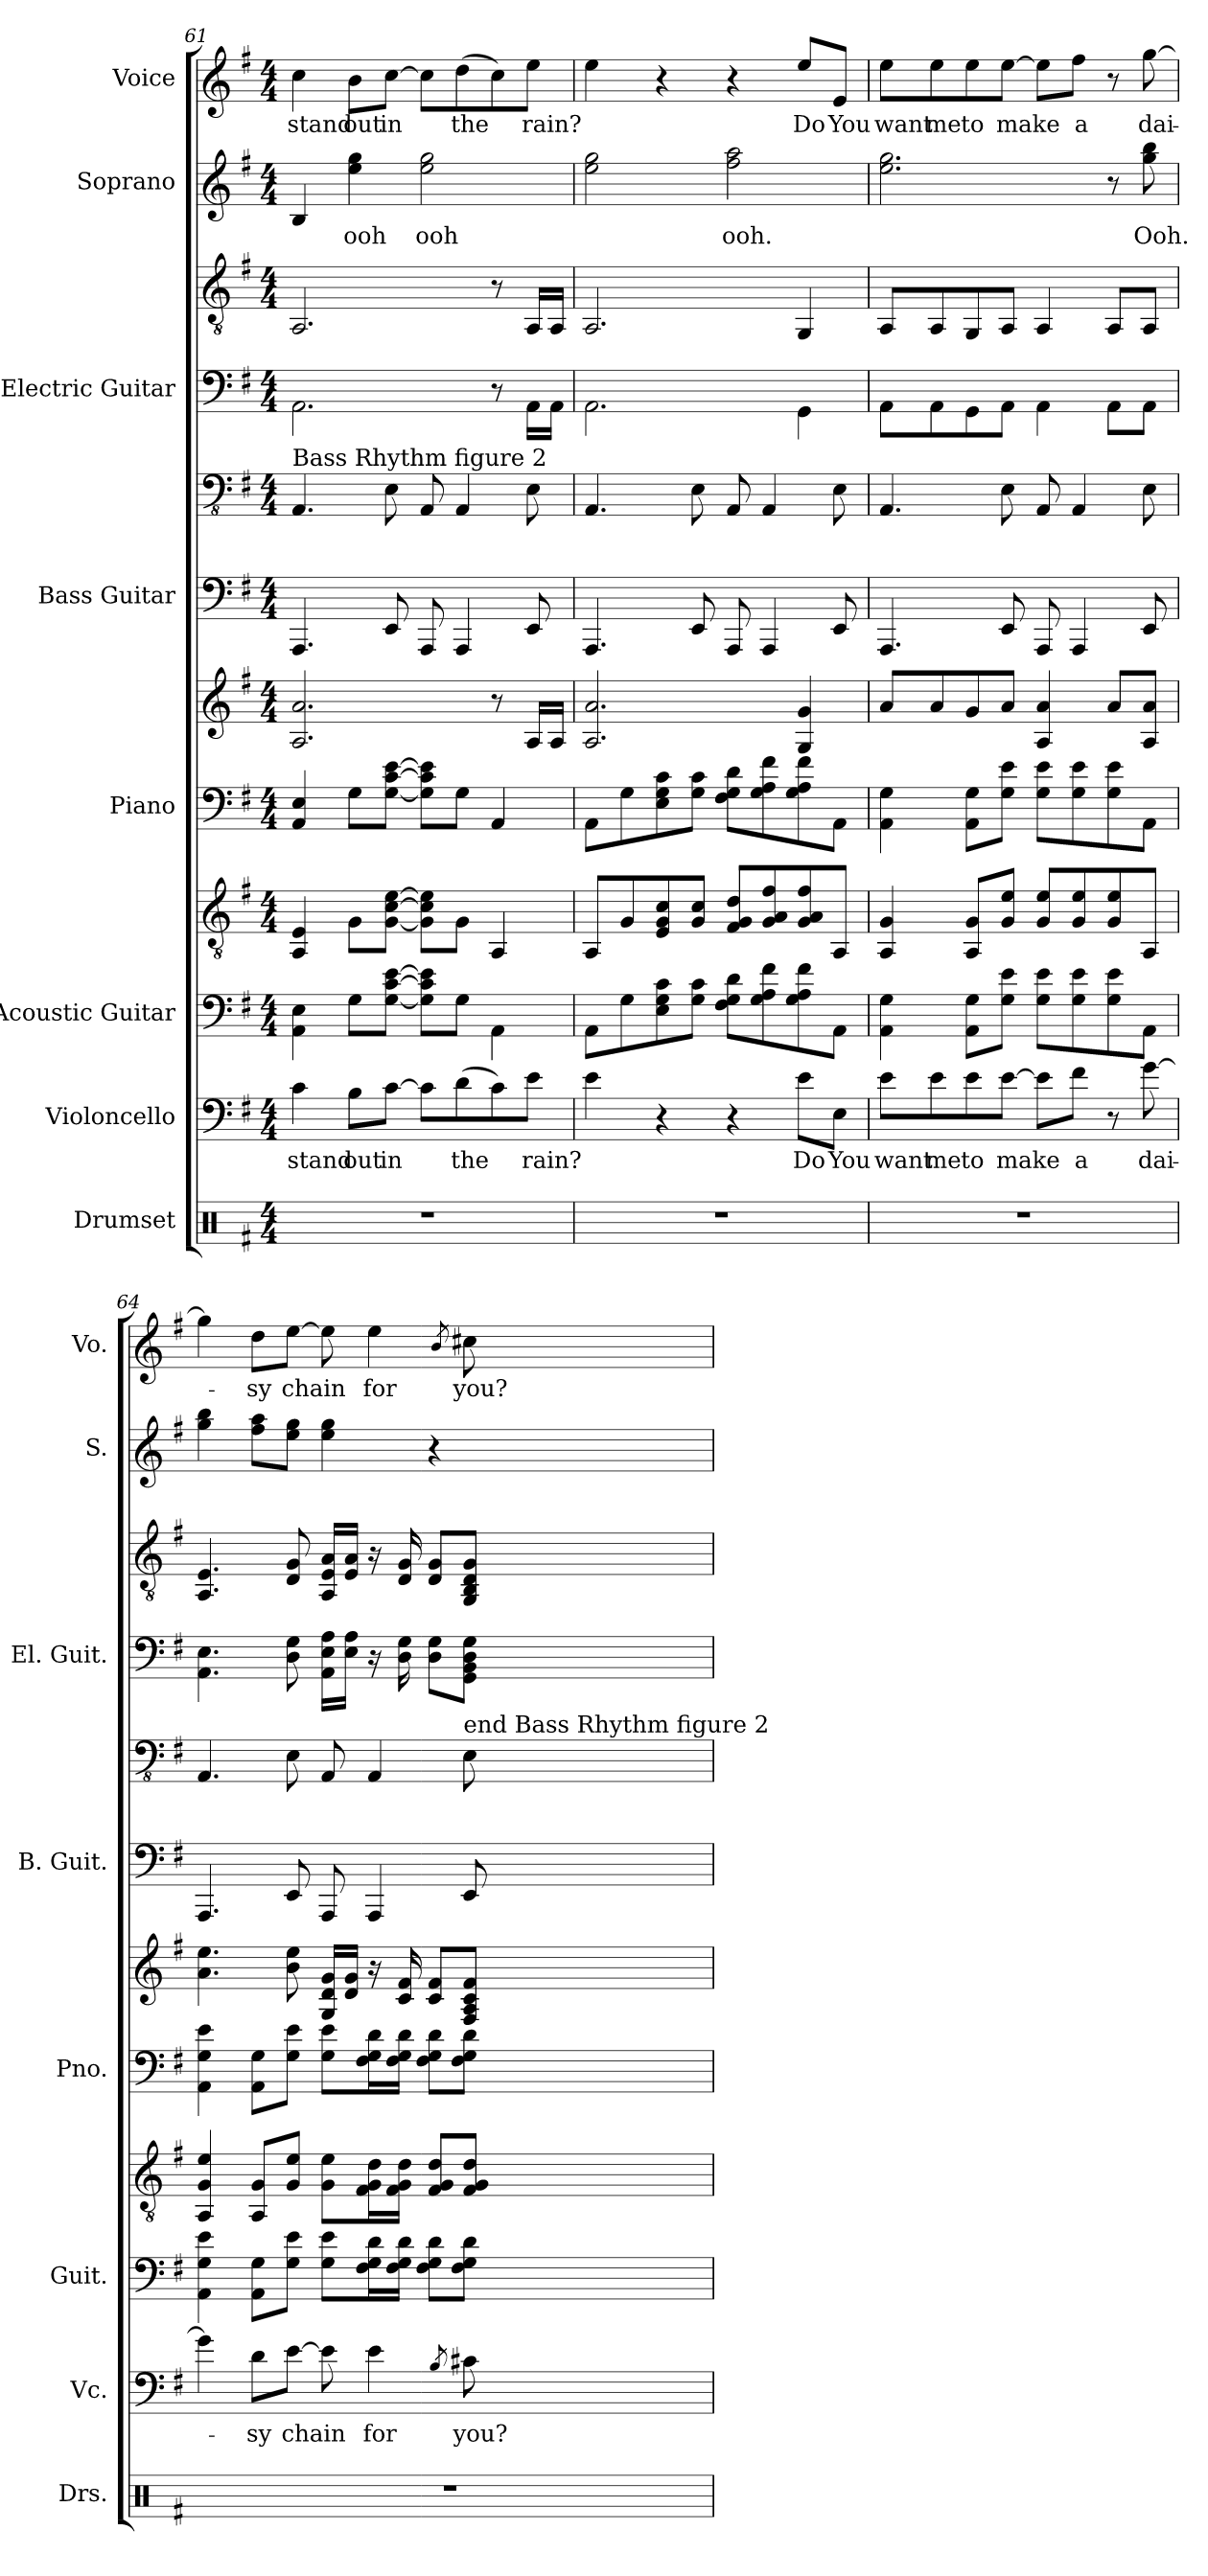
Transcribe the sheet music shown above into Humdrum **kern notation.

**kern	**kern	**text	**kern	**kern	**kern	**kern	**kern	**kern	**kern	**kern	**kern	**text	**kern	**text
*part8	*part7	*part7	*part6	*part6	*part5	*part5	*part4	*part4	*part3	*part3	*part2	*part2	*part1	*part1
*staff12	*staff11	*staff11	*staff10	*staff9	*staff8	*staff7	*staff6	*staff5	*staff4	*staff3	*staff2	*staff2	*staff1	*staff1
*I"Drumset	*I"Violoncello	*	*I"Acoustic Guitar	*	*I"Piano	*	*I"Bass Guitar	*	*I"Electric Guitar	*	*I"Soprano	*	*I"Voice	*
*I'Drs.	*I'Vc.	*	*I'Guit.	*	*I'Pno.	*	*I'B. Guit.	*	*I'El. Guit.	*	*I'S.	*	*I'Vo.	*
*clefX	*clefF4	*	*	*clefGv2	*clefF4	*clefG2	*	*clefFv4	*	*clefGv2	*clefG2	*	*clefG2	*
*k[f#]	*k[f#]	*	*k[f#]	*k[f#]	*k[f#]	*k[f#]	*k[f#]	*k[f#]	*k[f#]	*k[f#]	*k[f#]	*	*k[f#]	*
*M4/4	*M4/4	*	*M4/4	*M4/4	*M4/4	*M4/4	*M4/4	*M4/4	*M4/4	*M4/4	*M4/4	*	*M4/4	*
=61	=61	=61	=61	=61	=61	=61	=61	=61	=61	=61	=61	=61	=61	=61
!	!	!	!	!	!	!	!	!LO:TX:a:t=Bass Rhythm figure 2	!	!	!	!	!	!
1r	4c\	stand	4AA\ 4E\	4AA/ 4E/	4AA/ 4E/	2.A/ 2.a/	4.AAA	4.AAA/	2.AA\	2.AA/	4B/	.	4cc\	stand
.	8B\L	out	8G\L	8G\L	8G\L	.	.	.	.	.	4ee\ 4gg\	ooh	8b\L	out
.	[8c\J	in	[8G\ [8c\ [8e\J	[8G\ [8c\ [8e\J	[8G\ [8c\ [8e\J	.	8EE	8EE\	.	.	.	.	[8cc\J	in
.	8c\L]	.	8G\] 8c\] 8e\]L	8G\] 8c\] 8e\]L	8G\] 8c\] 8e\]L	.	8AAA	8AAA/	.	.	2ee\ 2gg\	ooh	8cc\L]	.
.	(8d\	the	8G\J	8G\J	8G\J	.	4AAA	4AAA/	.	.	.	.	(8dd\	the
.	8c\)	.	4AA\	4AA/	4AA/	8r	.	.	8r	8r	.	.	8cc\)	.
.	8e\J	rain?	.	.	.	16A/LL	8EE	8EE\	16AA\LL	16AA/LL	.	.	8ee\J	rain?
.	.	.	.	.	.	16A/JJ	.	.	16AA\JJ	16AA/JJ	.	.	.	.
=62	=62	=62	=62	=62	=62	=62	=62	=62	=62	=62	=62	=62	=62	=62
1r	4e\	.	8AA\L	8AA/L	8AA\L	2.A/ 2.a/	4.AAA	4.AAA/	2.AA\	2.AA/	2ee\ 2gg\	.	4ee\	.
.	.	.	8G\	8G/	8G\	.	.	.	.	.	.	.	.	.
.	4r	.	8E\ 8G\ 8c\	8E/ 8G/ 8c/	8E\ 8G\ 8c\	.	.	.	.	.	.	.	4r	.
.	.	.	8G\ 8c\J	8G/ 8c/J	8G\ 8c\J	.	8EE	8EE\	.	.	.	.	.	.
.	4r	.	8F#\ 8G\ 8d\L	8F#/ 8G/ 8d/L	8F#\ 8G\ 8d\L	.	8AAA	8AAA/	.	.	2ff#\ 2aa\	ooh.	4r	.
.	.	.	8G\ 8A\ 8f#\	8G/ 8A/ 8f#/	8G\ 8A\ 8f#\	.	4AAA	4AAA/	.	.	.	.	.	.
.	8e\L	Do	8G\ 8A\ 8f#\	8G/ 8A/ 8f#/	8G\ 8A\ 8f#\	4G/ 4g/	.	.	4GG\	4GG/	.	.	8ee/L	Do
.	8E\J	You	8AA\J	8AA/J	8AA\J	.	8EE	8EE\	.	.	.	.	8e/J	You
=63	=63	=63	=63	=63	=63	=63	=63	=63	=63	=63	=63	=63	=63	=63
1r	8e\L	want	4AA\ 4G\	4AA/ 4G/	4AA\ 4G\	8a/L	4.AAA	4.AAA/	8AA\L	8AA/L	2.ee\ 2.gg\	.	8ee\L	want
.	8e\	me	.	.	.	8a/	.	.	8AA\	8AA/	.	.	8ee\	me
.	8e\	to	8AA\ 8G\L	8AA/ 8G/L	8AA\ 8G\L	8g/	.	.	8GG\	8GG/	.	.	8ee\	to
.	[8e\J	make	8G\ 8e\J	8G/ 8e/J	8G\ 8e\J	8a/J	8EE	8EE\	8AA\J	8AA/J	.	.	[8ee\J	make
.	8e\L]	.	8G\ 8e\L	8G/ 8e/L	8G\ 8e\L	4A/ 4a/	8AAA	8AAA/	4AA\	4AA/	.	.	8ee\L]	.
.	8f#\J	a	8G\ 8e\	8G/ 8e/	8G\ 8e\	.	4AAA	4AAA/	.	.	.	.	8ff#\J	a
.	8r	.	8G\ 8e\	8G/ 8e/	8G\ 8e\	8a/L	.	.	8AA\L	8AA/L	8r	.	8r	.
.	[8g\	dai-	8AA\J	8AA/J	8AA\J	8A/ 8a/J	8EE	8EE\	8AA\J	8AA/J	8gg\ 8bb\	Ooh.	[8gg\	dai-
!!LO:PB:g=z
=64	=64	=64	=64	=64	=64	=64	=64	=64	=64	=64	=64	=64	=64	=64
1r	4g\]	.	4AA\ 4G\ 4e\	4AA/ 4G/ 4e/	4AA\ 4G\ 4e\	4.a\ 4.ee\	4.AAA	4.AAA/	4.AA\ 4.E\	4.AA/ 4.E/	4gg\ 4bb\	.	4gg\]	.
.	8d\L	-sy	8AA\ 8G\L	8AA/ 8G/L	8AA\ 8G\L	.	.	.	.	.	8ff#\ 8aa\L	.	8dd\L	-sy
.	[8e\J	chain	8G\ 8e\J	8G/ 8e/J	8G\ 8e\J	8b\ 8ee\	8EE	8EE\	8D\ 8G\	8D/ 8G/	8ee\ 8gg\J	.	[8ee\J	chain
.	8e\]	.	8G\ 8e\L	8G\ 8e\L	8G\ 8e\L	16G/ 16d/ 16g/LL	8AAA	8AAA/	16AA\ 16E\ 16A\LL	16AA/ 16E/ 16A/LL	4ee\ 4gg\	.	8ee\]	.
.	.	.	.	.	.	16d/ 16g/JJ	.	.	16E\ 16A\JJ	16E/ 16A/JJ	.	.	.	.
.	4e\	for	16F#\ 16G\ 16d\L	16F#\ 16G\ 16d\L	16F#\ 16G\ 16d\L	16r	4AAA	4AAA/	16r	16r	.	.	4ee\	for
.	.	.	16F#\ 16G\ 16d\JJ	16F#\ 16G\ 16d\JJ	16F#\ 16G\ 16d\JJ	16c/ 16f#/	.	.	16D\ 16G\	16D/ 16G/	.	.	.	.
.	.	.	8F#\ 8G\ 8d\L	8F#/ 8G/ 8d/L	8F#\ 8G\ 8d\L	8c/ 8f#/L	.	.	8D\ 8G\L	8D/ 8G/L	4r	.	.	.
.	8qB/	.	.	.	.	.	.	.	.	.	.	.	8qb/	.
!	!	!	!	!	!	!	!	!LO:TX:a:t=end Bass Rhythm figure 2	!	!	!	!	!	!
.	8c#X\	you?	8F#\ 8G\ 8d\J	8F#/ 8G/ 8d/J	8F#\ 8G\ 8d\J	8F#/ 8A/ 8c/ 8f#/J	8EE	8EE\	8GG\ 8BB\ 8D\ 8G\J	8GG/ 8BB/ 8D/ 8G/J	.	.	8cc#X\	you?
=	=	=	=	=	=	=	=	=	=	=	=	=	=	=
*-	*-	*-	*-	*-	*-	*-	*-	*-	*-	*-	*-	*-	*-	*-
